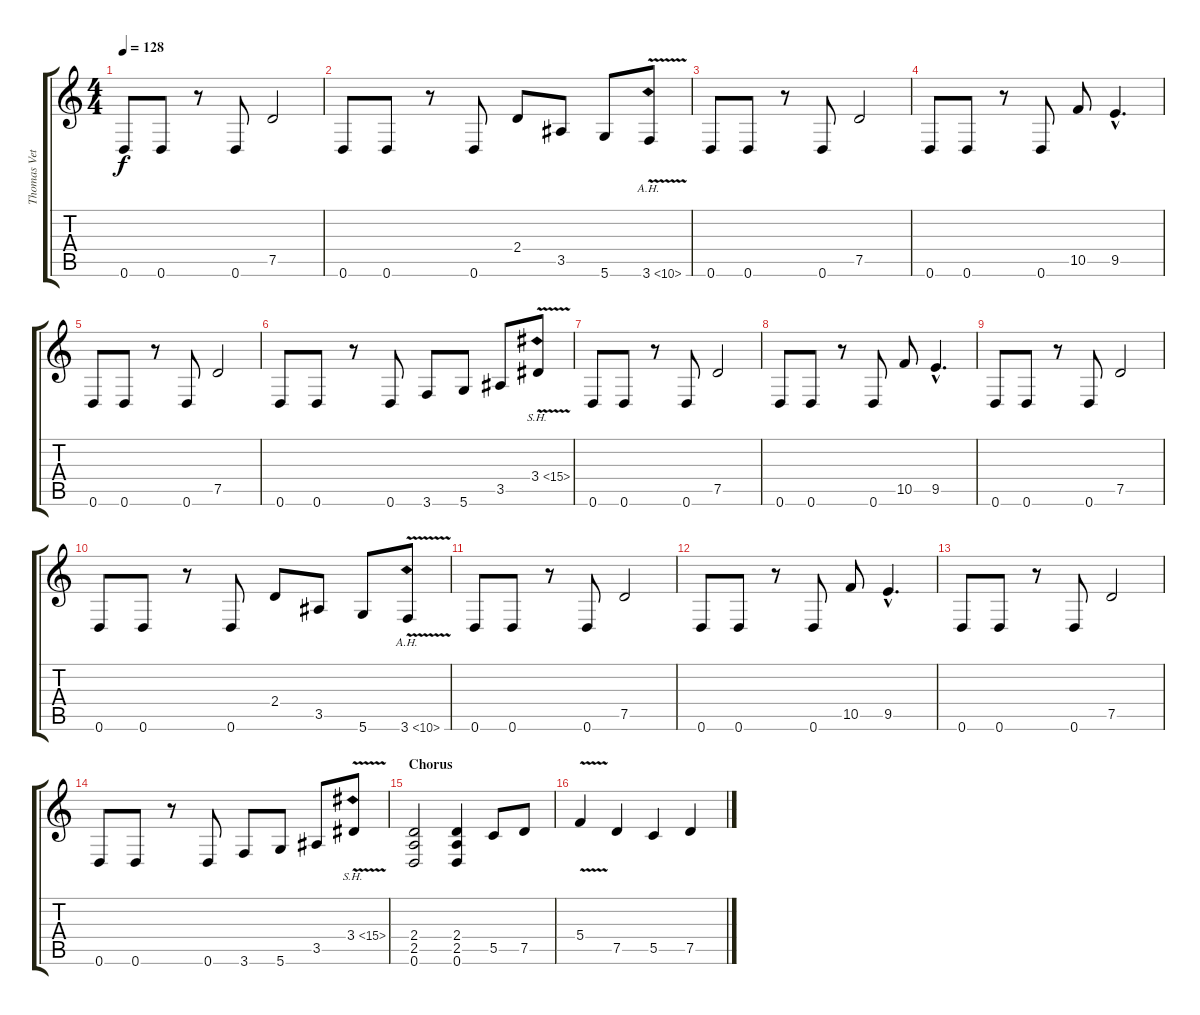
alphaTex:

\track ("Thomas Vetterli [guitar]" "Thomas Vet") {instrument distortionguitar}
\staff {score tabs}
\tuning (D4 A3 F3 C3 G2 D2) {hide}
\ts (4 4)
\tempo 128
\clef g2
\ks c
0.6.8{dy f} 0.6.8 r.8 0.6.8 7.5.2 |
0.6.8 0.6.8 r.8 0.6.8 2.4.8 3.5.8 5.6.8 3.6{ah 7 v}.8 |
0.6.8 0.6.8 r.8 0.6.8 7.5.2 |
0.6.8 0.6.8 r.8 0.6.8 10.5.8 9.5{hac}.4{d} |
0.6.8 0.6.8 r.8 0.6.8 7.5.2 |
0.6.8 0.6.8 r.8 0.6.8 3.6.8 5.6.8 3.5.8 3.4{sh 12 v}.8 |
0.6.8 0.6.8 r.8 0.6.8 7.5.2 |
0.6.8 0.6.8 r.8 0.6.8 10.5.8 9.5{hac}.4{d} |
0.6.8 0.6.8 r.8 0.6.8 7.5.2 |
0.6.8 0.6.8 r.8 0.6.8 2.4.8 3.5.8 5.6.8 3.6{ah 7 v}.8 |
0.6.8 0.6.8 r.8 0.6.8 7.5.2 |
0.6.8 0.6.8 r.8 0.6.8 10.5.8 9.5{hac}.4{d} |
0.6.8 0.6.8 r.8 0.6.8 7.5.2 |
0.6.8 0.6.8 r.8 0.6.8 3.6.8 5.6.8 3.5.8 3.4{sh 12 v}.8 |
\section ("" "Chorus ")
(2.4 2.5 0.6).2 (2.4 2.5 0.6).4 5.5.8 7.5.8 |
5.4{v}.4 7.5.4 5.5.4 7.5.4
